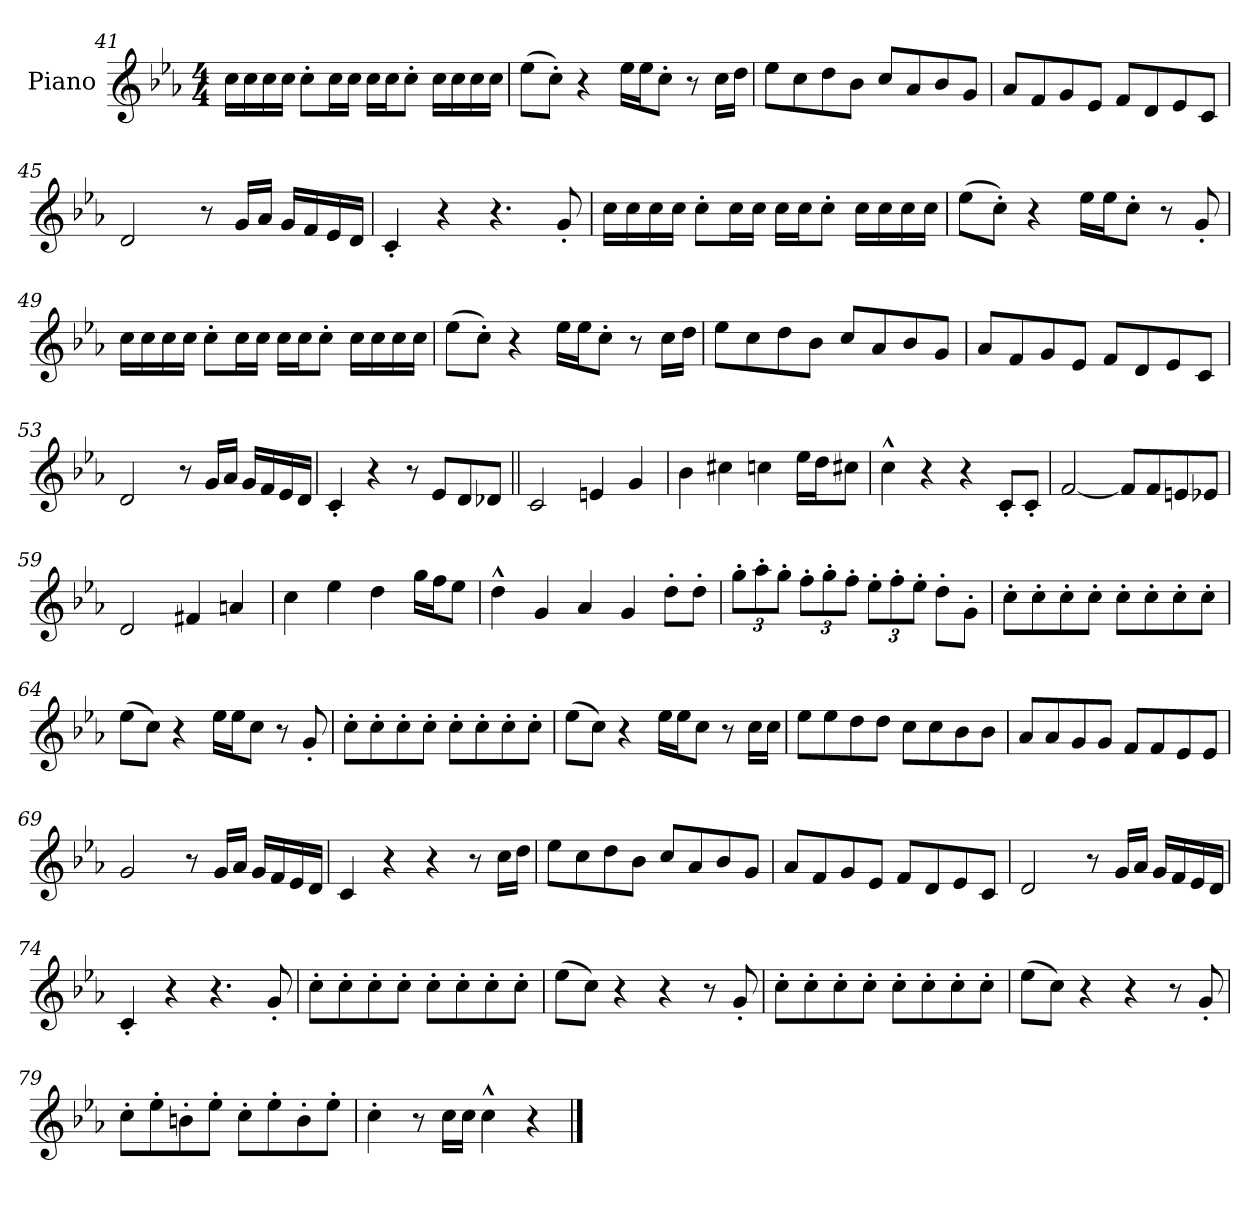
**kern
*part1
*staff1
*I"Piano
*I'Pno.
*clefG2
*k[b-e-a-]
*M4/4
=41
16cc!LL
16cc!
16cc!
16cc!JJ
8cc'!L
16cc!L
16cc!JJ
16cc!LL
16cc!J
8cc'!J
16cc!LL
16cc!
16cc!
16cc!JJ
=42
(>8ee-!L
8cc'!J)
4r
16ee-!LL
16ee-!J
8cc'!J
8r
16cc!LL
16dd!JJ
=43
8ee-!L
8cc!
8dd!
8b-!J
8cc!L
8a-!
8b-!
8g!J
=44
8a-!L
8f!
8g!
8e-!J
8f!L
8d!
8e-!
8c!J
=45
2d!
8r
16g!LL
16a-!JJ
16g!LL
16f!
16e-!
16d!JJ
=46
4c'!
4r
4.r
8g'!
=47
16cc!LL
16cc!
16cc!
16cc!JJ
8cc'!L
16cc!L
16cc!JJ
16cc!LL
16cc!J
8cc'!J
16cc!LL
16cc!
16cc!
16cc!JJ
=48
(>8ee-!L
8cc'!J)
4r
16ee-!LL
16ee-!J
8cc'!J
8r
8g'!
=49
16cc!LL
16cc!
16cc!
16cc!JJ
8cc'!L
16cc!L
16cc!JJ
16cc!LL
16cc!J
8cc'!J
16cc!LL
16cc!
16cc!
16cc!JJ
=50
(>8ee-!L
8cc'!J)
4r
16ee-!LL
16ee-!J
8cc'!J
8r
16cc!LL
16dd!JJ
=51
8ee-!L
8cc!
8dd!
8b-!J
8cc!L
8a-!
8b-!
8g!J
=52
8a-!L
8f!
8g!
8e-!J
8f!L
8d!
8e-!
8c!J
=53
2d!
8r
16g!LL
16a-!JJ
16g!LL
16f!
16e-!
16d!JJ
=54
4c'!
4r
8r
8e-!L
8d!
8d-X!J
=55||
2c
4en
4g
=56
4b-
4cc#X
4ccn
16ee-LL
16ddJ
8cc#XJ
=57
4cc^^
4r
4r
8c'!L
8c'!J
=58
[2f!
8f!L]
8f!
8en!
8e-X!J
=59
2d
4f#X
4an
=60
4cc
4ee-
4dd
16ggLL
16ffJ
8ee-J
=61
4dd^^
4g!
4a-!
4g!
8dd'!L
8dd'!J
=62
*Xbrackettup
12gg'!L
12aa-'!
12gg'!J
12ff'!L
12gg'!
12ff'!J
12ee-'!L
12ff'!
12ee-'!J
8dd'!L
8g'J
=63
8cc'L
8cc'
8cc'
8cc'J
8cc'L
8cc'
8cc'
8cc'J
=64
(>8ee-L
8ccJ)
4r
16ee-!LL
16ee-!J
8cc!J
8r
8g'
=65
8cc'L
8cc'
8cc'
8cc'J
8cc'L
8cc'
8cc'
8cc'J
=66
(>8ee-L
8ccJ)
4r
16ee-!LL
16ee-!J
8cc!J
8r
16ccLL
16ccJJ
=67
8ee-L
8ee-
8dd
8ddJ
8ccL
8cc
8b-
8b-J
=68
8a-L
8a-
8g
8gJ
8fL
8f
8e-
8e-J
=69
2g
8r
16gLL
16a-JJ
16gLL
16f
16e-
16dJJ
=70
4c
4r
4r
8r
16cc!LL
16dd!JJ
=71
8ee-!L
8cc!
8dd!
8b-!J
8cc!L
8a-!
8b-!
8g!J
=72
8a-!L
8f!
8g!
8e-!J
8f!L
8d!
8e-!
8c!J
=73
2d!
8r
16g!LL
16a-!JJ
16g!LL
16f!
16e-!
16d!JJ
=74
4c'!
4r
4.r
8g'
=75
8cc'L
8cc'
8cc'
8cc'J
8cc'L
8cc'
8cc'
8cc'J
=76
(>8ee-L
8ccJ)
4r
4r
8r
8g'
=77
8cc'L
8cc'
8cc'
8cc'J
8cc'L
8cc'
8cc'
8cc'J
=78
(>8ee-L
8ccJ)
4r
4r
8r
8g'!
=79
8cc'!L
8ee-'!
8bn'!
8ee-'!J
8cc'!L
8ee-'!
8b'!
8ee-'!J
=80
4cc'!
8r
16cc!LL
16cc!JJ
4cc^^!
4r
==
*-
